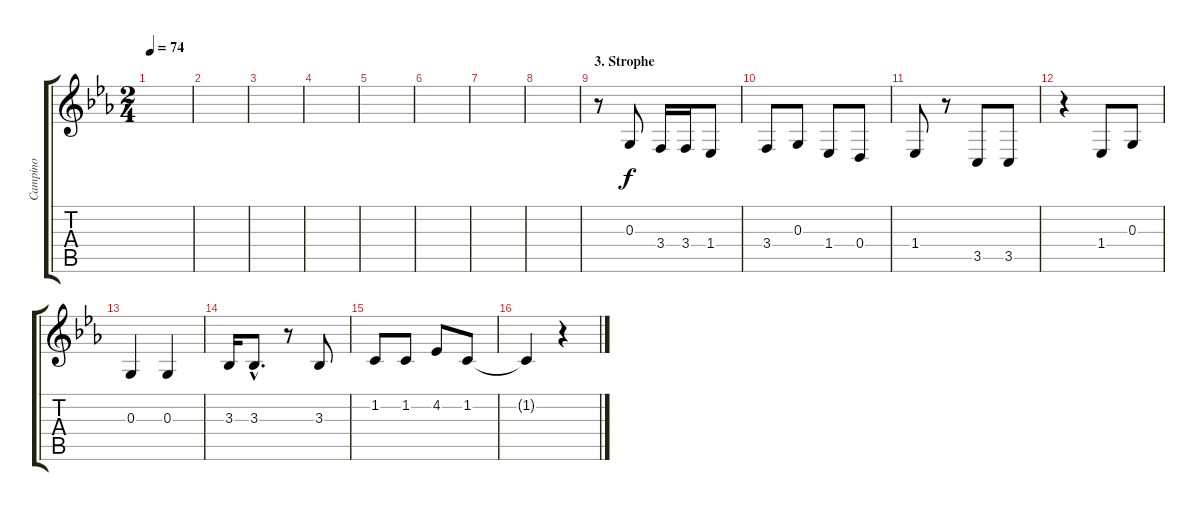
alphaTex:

\track ("Campino" "Campino") {instrument lead6voice}
\staff {score tabs}
\tuning (E4 B3 G3 D3 A2 E2) {hide}
\ts (2 4)
\tempo 74
\clef g2
\ks eb
|
|
|
|
|
|
|
|
\section ("" "3. Strophe")
r.8 0.3.8 3.4.16 3.4.16 1.4.8 |
3.4.8 0.3.8 1.4.8 0.4.8 |
1.4.8 r.8 3.5.8 3.5.8 |
r.4 1.4.8 0.3.8 |
0.3.4 0.3.4 |
3.3.16 3.3{hac}.8{d} r.8 3.3.8 |
1.2.8 1.2.8 4.2.8 1.2.8 |
1.2{t}.4 r.4
